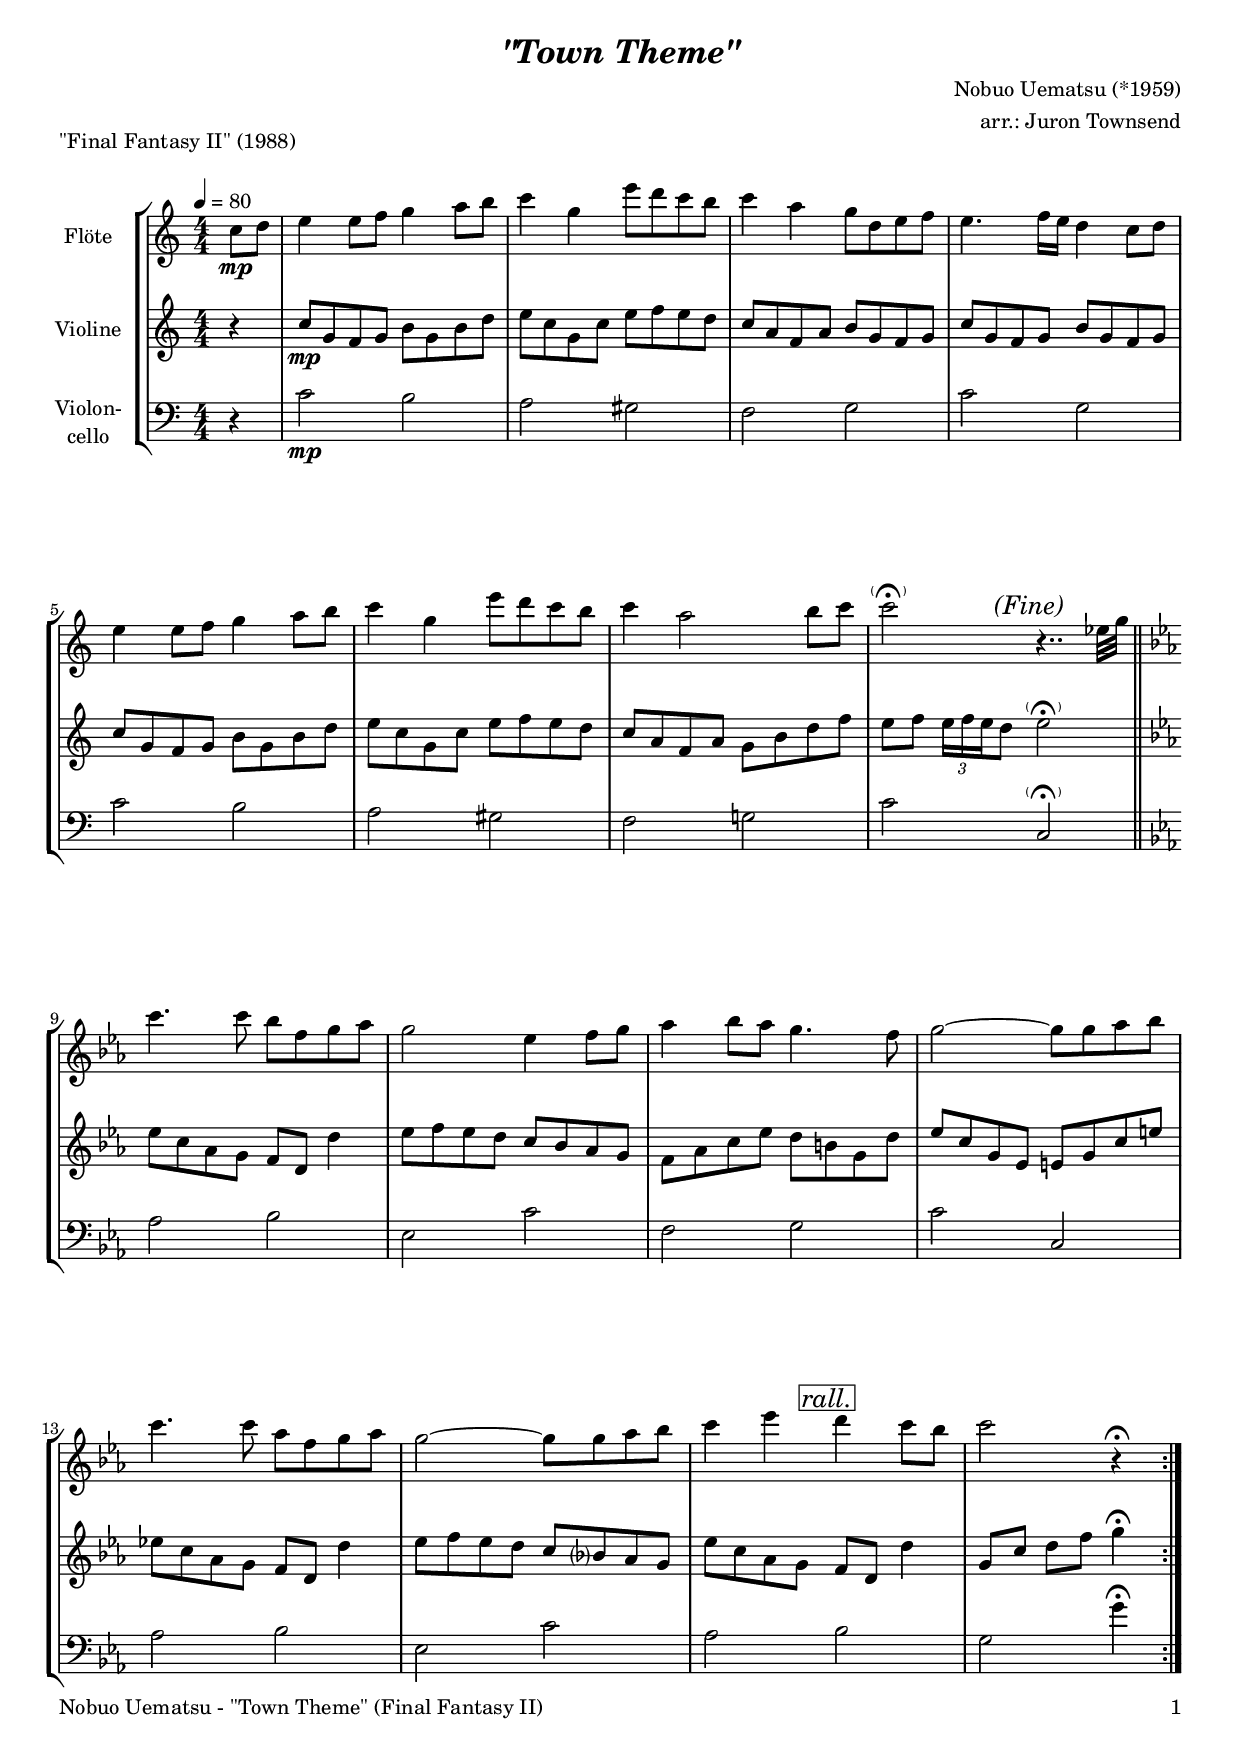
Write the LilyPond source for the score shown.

\version "2.24.4"
\include "deutsch.ly"
  
#(set-global-staff-size 18)

\header {
  title     = \markup \bold \italic "\"Town Theme\""
  composer  = "Nobuo Uematsu (*1959)"
  arranger  = "arr.: Juron Townsend"
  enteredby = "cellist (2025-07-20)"
  piece     = "\"Final Fantasy II\" (1988)"
}

voiceconsts = {
  \key g \major
  \time 4/4
  \clef "treble"
  \numericTimeSignature
  \compressEmptyMeasures
% Set default beaming for all staves
%  \set Timing.beamExceptions = #'()
%  \set Timing.baseMoment     = #(ly:make-moment 1 4)
%  \set Timing.beatStructure  = #'(1 1 1 1)
  \tempo 4=80
}

mifl = "flute"
mivl = "violin"
miva = "viola"
mivc = "cello"
mipz = "pizzicato strings"

fine = \mark \markup \italic "(Fine)"
rall = \mark \markup \box \italic "rall."

va = \relative c'' {
  \voiceconsts
  
  \repeat volta 3 {
    \partial 4 g8\mp a
    h4 h8 c d4 e8 fis
    g4 d h'8 a g fis
    g4 e d8 a h c
    h4. c16 h a4 g8 a
    h4 h8 c d4 e8 fis

    g4 d h'8 a g fis
    g4 e2 fis8 g
    g2\parenthesize\fermata \fine r4.. b,32 d \bar "||" \key b \major
    g4. g8 f c d es
    d2 b4 c8 d
    es4 f8 es d4. c8

    d2~ d8 d es f
    g4. g8 es c d es
    d2~ d8 d es f
    g4 b4 \rall a g8 f
    \partial 2. g2 r4\fermata
  }
}

vb = \relative c'' {
  \voiceconsts
  
  \repeat volta 3 {
    \partial 4 r4
    g8\mp d c d fis d fis a
    h g d g h c h a
    g e c e fis d c d
    g d c d fis d c d
    g d c d fis d fis a

    h g d g h c h a
    g e c e d fis a c
    \omit TupletBracket
    h c \tuplet 3/2 8 { h16 c h } a8 \fine h2\parenthesize\fermata \bar "||" \key b \major
    b8 g es d c a a'4
    b8 c b a g f es d
    c es g b a fis d a'

    b g d b h d g h
    b! g es d c a a'4
    b8 c b a g f? es d
    b' g es d \rall c a a'4
    \partial 2. d,8 g a c d4\fermata
  }
}

vc = \relative c' {
  \voiceconsts
  \clef "bass"
  
  \repeat volta 3 {
    \partial 4 r4
    g2\mp fis
    e dis
    c d
    g d
    g fis

    e dis
    c d!
    g \fine g,\parenthesize\fermata \bar "||" \key b \major
    es' f
    b, g'
    c, d

    g g,
    es' f
    b, g'
    es \rall f
    \partial 2. d d'4\fermata
  }
}


music = \new StaffGroup <<
      \new Staff {
	\set Staff.midiInstrument = \mifl
	\set Staff.instrumentName = \markup \center-column { "Flöte" }
	\transpose g c' { \va }
      }

      \new Staff {
	\set Staff.midiInstrument = \mivl
	\set Staff.instrumentName = \markup \center-column { "Violine" }
	\transpose g c' { \vb }
      }

      \new Staff {
	\set Staff.midiInstrument = \mivc
	\set Staff.instrumentName = \markup \center-column { "Violon-" "cello" }
	\transpose g c' { \vc }
      }
>>

\book {
  \paper {
    print-page-number = ##t
    print-first-page-number = ##t
    ragged-last-bottom = ##f
    oddHeaderMarkup = \markup \null
    evenHeaderMarkup = \markup \null
    oddFooterMarkup = \markup {
      \fill-line {
        \if \should-print-page-number
        "Nobuo Uematsu - \"Town Theme\" (Final Fantasy II)" \fromproperty #'page:page-number-string
      }
    }
    evenFooterMarkup = \oddFooterMarkup
  } \score {
    \music
    \layout {}
  }

  \score {
    \unfoldRepeats \music

    \midi {
      \context {
        \Score
      }
    }
  }
}
